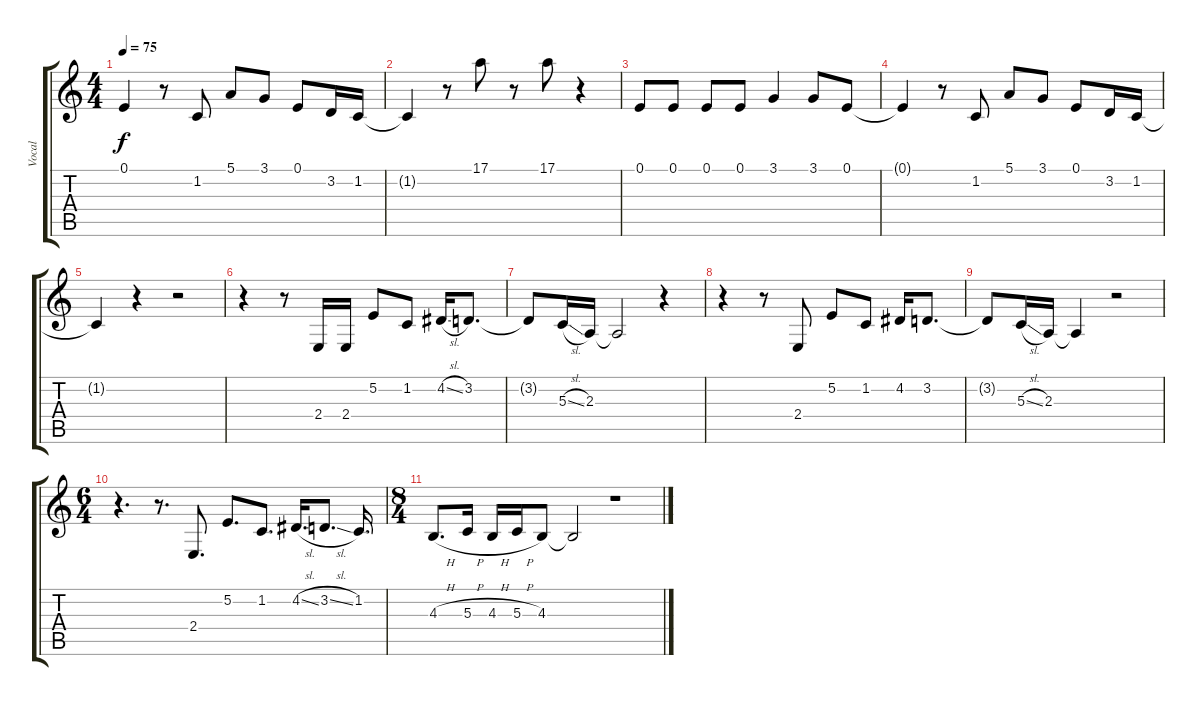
\track ("Vocal" "Vocal") {instrument cello}
\staff {score tabs}
\tuning (E4 B3 G3 D3 A2 E2) {hide}
\ts (4 4)
\tempo 75
\clef g2
\ks c
0.1{t}.4{dy f} r.8 1.2.8 5.1.8 3.1.8 0.1.8 3.2.16 1.2.16 |
1.2{t}.4 r.8 17.1.8 r.8 17.1.8 r.4 |
0.1.8 0.1.8 0.1.8 0.1.8 3.1.4 3.1.8 0.1.8 |
0.1{t}.4 r.8 1.2.8 5.1.8 3.1.8 0.1.8 3.2.16 1.2.16 |
1.2{t}.4 r.4 r.2 |
r.4 r.8 2.4.16 2.4.16 5.2.8 1.2.8 4.2{sl}.16 3.2.8{d} |
3.2{t}.8 5.3{sl}.16 2.3.16 2.3{t}.2 r.4 |
r.4 r.8 2.4.8 5.2.8 1.2.8 4.2.16 3.2.8{d} |
3.2{t}.8 5.3{sl}.16 2.3.16 2.3{t}.4 r.2 |
\ts (6 4)
r.4{d} r.8{d} 2.4.8{d} 5.2.8{d} 1.2.8{d} 4.2{sl}.16{d} 3.2{sl}.8{d} 1.2.16{d} |
\ts (8 4)
4.3{h}.8{d} 5.3{h}.16 4.3{h}.16 5.3{h}.16 4.3.8 4.3{t}.2 r.1
